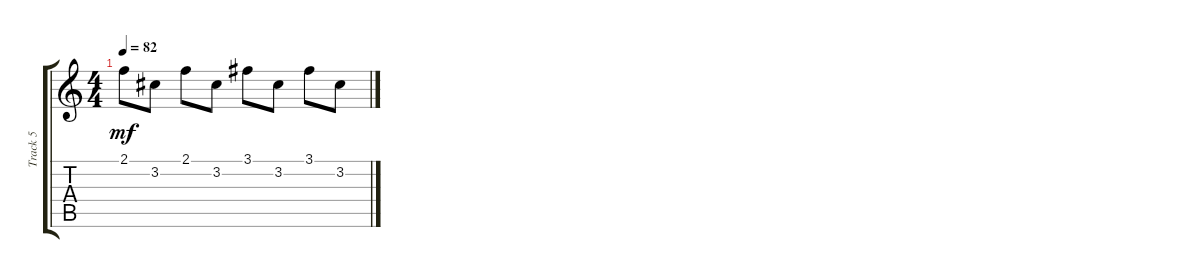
\track ("Track 5" "Track 5") {instrument overdrivenguitar}
\staff {score tabs}
\tuning (Eb4 Bb3 Gb3 Db3 Ab2 Eb2) {hide}
\ts (4 4)
\tempo 82
\clef g2
\ks c
2.1.8{dy mf} 3.2.8 2.1.8 3.2.8 3.1.8 3.2.8 3.1.8 3.2.8
